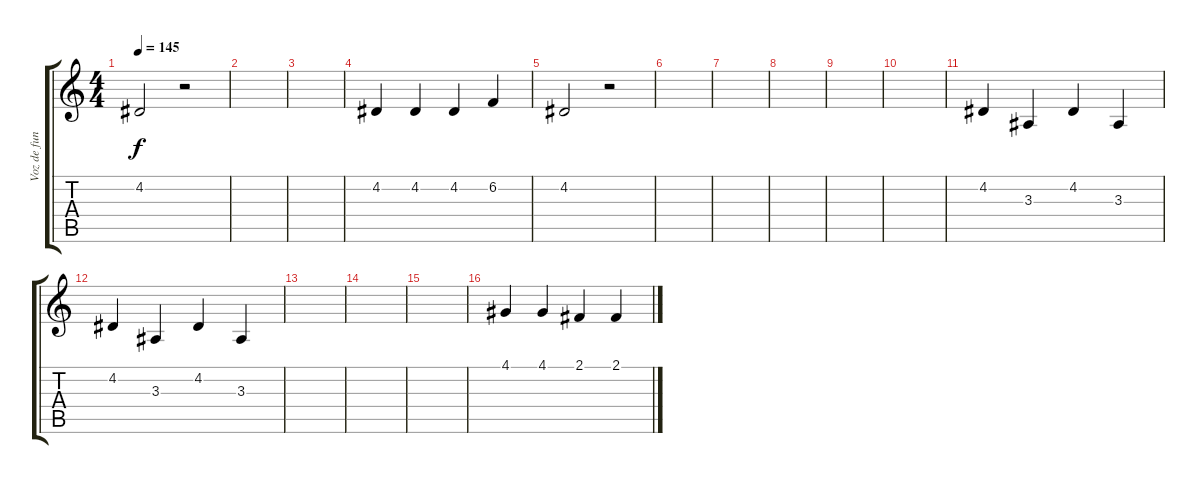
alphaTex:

\track ("Voz de fundo" "Voz de fun") {instrument synthvoice}
\staff {score tabs}
\tuning (E4 B3 G3 D3 A2 E2) {hide}
\ts (4 4)
\tempo 145
\clef g2
\ks c
4.2.2{dy f} r.2 |
|
|
4.2.4 4.2.4 4.2.4 6.2.4 |
4.2.2 r.2 |
|
|
|
|
|
4.2.4 3.3.4 4.2.4 3.3.4 |
4.2.4 3.3.4 4.2.4 3.3.4 |
|
|
|
4.1.4 4.1.4 2.1.4 2.1.4
